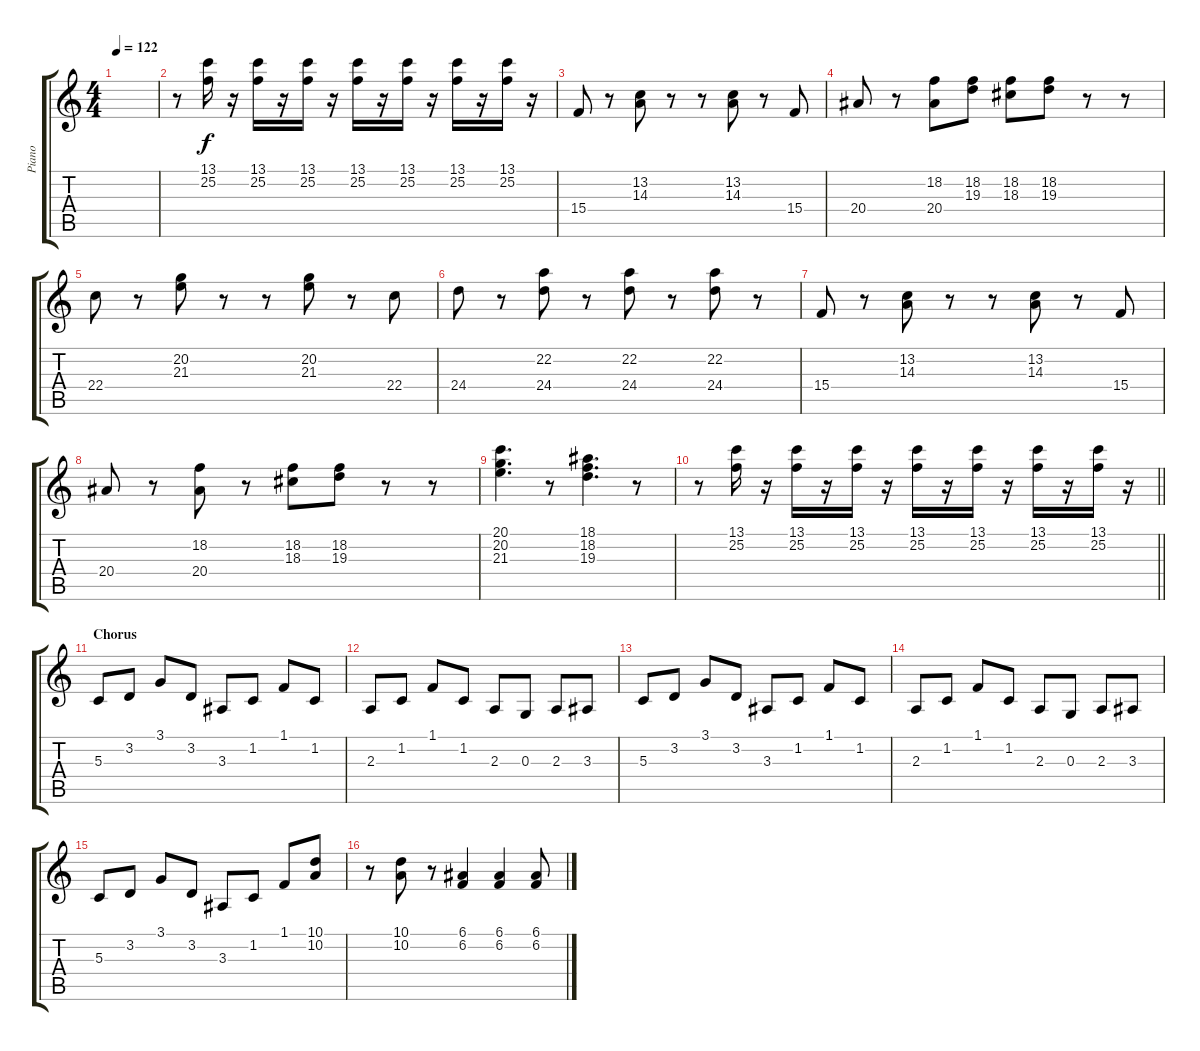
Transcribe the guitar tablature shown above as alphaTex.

\track ("Piano" "Piano") {instrument acousticgrandpiano}
\staff {score tabs}
\tuning (E4 B3 G3 D3 A2 E2) {hide}
\ts (4 4)
\tempo 122
\clef g2
\ks c
|
r.8 (13.1 25.2).16 r.16 (13.1 25.2).16 r.16 (13.1 25.2).16 r.16 (13.1 25.2).16 r.16 (13.1 25.2).16 r.16 (13.1 25.2).16 r.16 (13.1 25.2).16 r.16 |
15.4.8 r.8 (13.2 14.3).8 r.8 r.8 (13.2 14.3).8 r.8 15.4.8 |
20.4.8 r.8 (18.2 20.4).8 (18.2 19.3).8 (18.2 18.3).8 (18.2 19.3).8 r.8 r.8 |
22.4.8 r.8 (20.2 21.3).8 r.8 r.8 (20.2 21.3).8 r.8 22.4.8 |
24.4.8 r.8 (22.2 24.4).8 r.8 (22.2 24.4).8 r.8 (22.2 24.4).8 r.8 |
15.4.8 r.8 (13.2 14.3).8 r.8 r.8 (13.2 14.3).8 r.8 15.4.8 |
20.4.8 r.8 (18.2 20.4).8 r.8 (18.2 18.3).8 (18.2 19.3).8 r.8 r.8 |
(20.1 20.2 21.3).4{d} r.8 (18.1 18.2 19.3).4{d} r.8 |
\barLineRight lightlight
r.8 (13.1 25.2).16 r.16 (13.1 25.2).16 r.16 (13.1 25.2).16 r.16 (13.1 25.2).16 r.16 (13.1 25.2).16 r.16 (13.1 25.2).16 r.16 (13.1 25.2).16 r.16 |
\section ("" "Chorus")
5.3.8 3.2.8 3.1.8 3.2.8 3.3.8 1.2.8 1.1.8 1.2.8 |
2.3.8 1.2.8 1.1.8 1.2.8 2.3.8 0.3.8 2.3.8 3.3.8 |
5.3.8 3.2.8 3.1.8 3.2.8 3.3.8 1.2.8 1.1.8 1.2.8 |
2.3.8 1.2.8 1.1.8 1.2.8 2.3.8 0.3.8 2.3.8 3.3.8 |
5.3.8 3.2.8 3.1.8 3.2.8 3.3.8 1.2.8 1.1.8 (10.1 10.2).8 |
r.8 (10.1 10.2).8 r.8 (6.1 6.2).4 (6.1 6.2).4 (6.1 6.2).8
